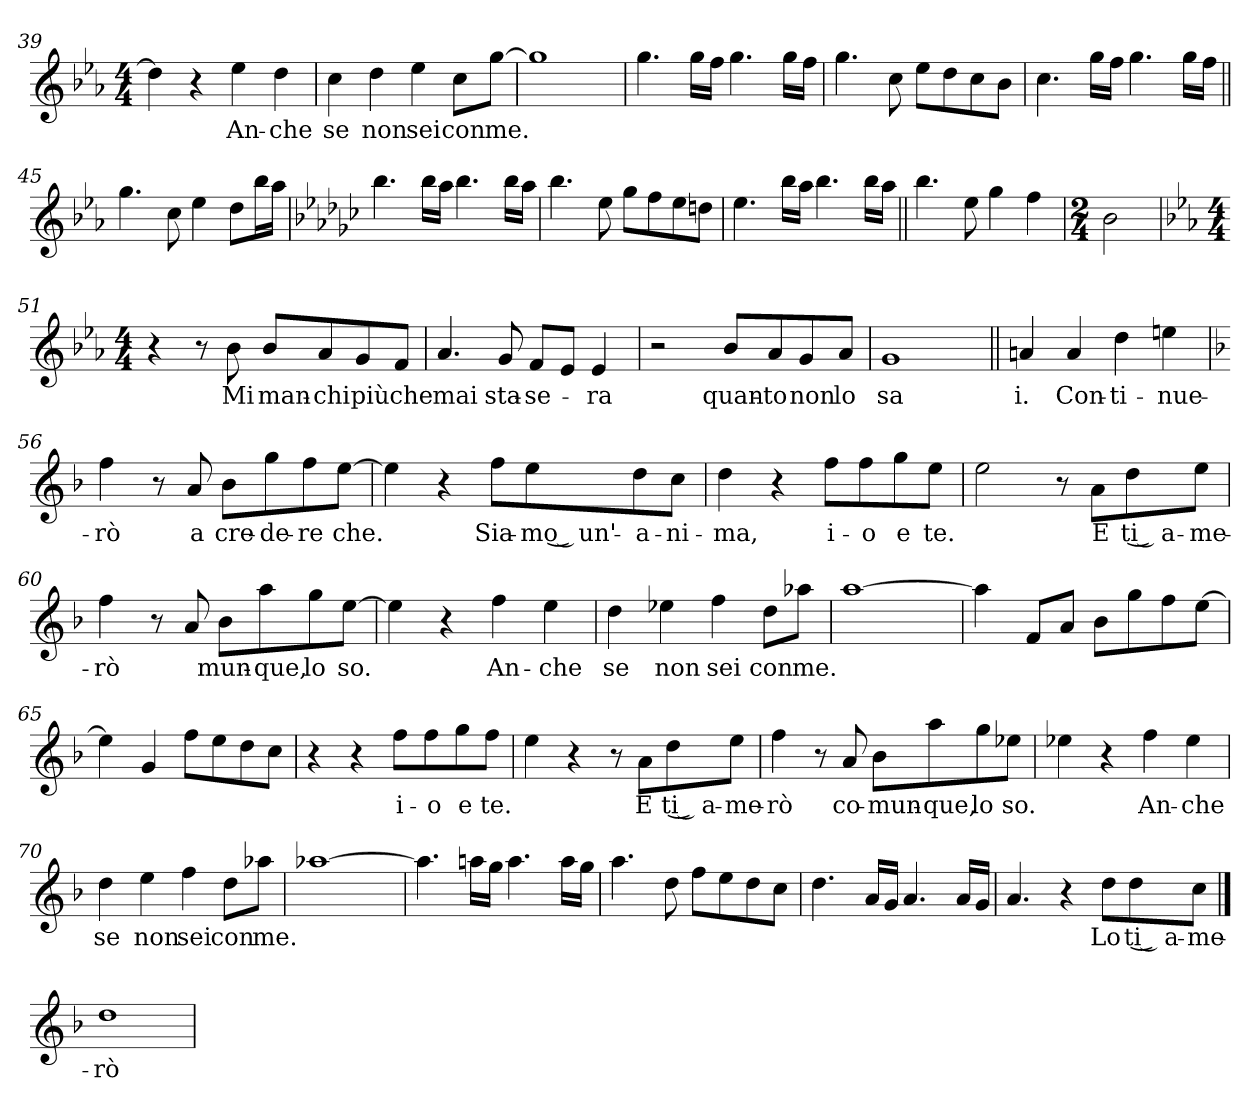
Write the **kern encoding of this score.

**kern	**text
*part1	*part1
*staff1	*staff1
*clefG2	*
*k[b-e-a-]	*
*E-:	*
*M4/4	*
=39	=39
4dd\]	.
4r	.
4ee-\	An-
4dd\	-che
=40	=40
4cc\	se
4dd\	non
4ee-\	sei
8cc\L	con
[8gg\J	me.
!!LO:LB:g=z
=41	=41
1gg]	.
=42	=42
4.gg\	.
16gg\LL	.
16ff\JJ	.
4.gg\	.
16gg\LL	.
16ff\JJ	.
=43	=43
4.gg\	.
8cc\	.
8ee-\L	.
8dd\	.
8cc\	.
8b-\J	.
=44	=44
4.cc\	.
16gg\LL	.
16ff\JJ	.
4.gg\	.
16gg\LL	.
16ff\JJ	.
!!LO:LB:g=z
=45||	=45||
4.gg\	.
8cc\	.
4ee-\	.
8dd\L	.
16bb-\L	.
16aa-\JJ	.
=46	=46
*k[b-e-a-d-g-c-]	*
*G-:	*
4.bb-\	.
16bb-\LL	.
16aa-\JJ	.
4.bb-\	.
16bb-\LL	.
16aa-\JJ	.
=47	=47
4.bb-\	.
8ee-\	.
8gg-\L	.
8ff\	.
8ee-\	.
8ddn\J	.
!!LO:LB:g=z
=48	=48
4.ee-\	.
16bb-\LL	.
16aa-\JJ	.
4.bb-\	.
16bb-\LL	.
16aa-\JJ	.
=49||	=49||
4.bb-\	.
8ee-\	.
4gg-\	.
4ff\	.
=50	=50
*M2/4	*
2b-\	.
=51	=51
*k[b-e-a-]	*
*E-:	*
*M4/4	*
4r	.
8r	.
8b-\	Mi
8b-/L	man-
8a-/	-chi
8g/	più
8f/J	che
!!LO:LB:g=z
=52	=52
4.a-/	mai
8g/	sta-
8f/L	se-
8e-/J	.
4e-/	-ra
=53	=53
2r	.
8b-/L	quan-
8a-/	-to
8g/	non
8a-/J	lo
=54	=54
1g	sa
=55||	=55||
4an/	i.
4a/	Con-
4dd\	-ti-
4een\	-nue-
!!LO:PB:g=z
=56	=56
*k[b-]	*
*F:	*
4ff\	-rò
8r	.
8a/	a
8b-\L	cre-
8gg\	-de-
8ff\	-re
[8ee\J	che.
=57	=57
4ee\]	.
4r	.
8ff\L	Sia-
8ee\	-mo͜ un'-
8dd\	-a-
8cc\J	-ni-
=58	=58
4dd\	-ma,
4r	.
8ff\L	i-
8ff\	-o
8gg\	e
8ee\J	te.
!!LO:LB:g=z
=59	=59
2ee\	.
8r	.
8a\L	E
8dd\	ti͜ a-
8ee\J	-me-
=60	=60
4ff\	-rò
8r	.
8a/	.
8b-\L	-mun-
8aa\	-que,
8gg\	lo
[8ee\J	so.
=61	=61
4ee\]	.
4r	.
4ff\	An-
4ee\	-che
!!LO:LB:g=z
=62	=62
4dd\	se
4ee-X\	non
4ff\	sei
8dd\L	con
8aa-X\J	me.
=63	=63
[1aa	.
=64	=64
4aa\]	.
8f/L	.
8a/J	.
8b-\L	.
8gg\	.
8ff\	.
[8ee\J	.
=65	=65
4ee\]	.
4g/	.
8ff\L	.
8ee\	.
8dd\	.
8cc\J	.
!!LO:LB:g=z
=66	=66
4r	.
4r	.
8ff\L	i-
8ff\	-o
8gg\	e
8ff\J	te.
=67	=67
4ee\	.
4r	.
8r	.
8a\L	E
8dd\	ti͜ a-
8ee\J	-me-
=68	=68
4ff\	-rò
8r	.
8a/	co-
8b-\L	-mun-
8aa\	-que,
8gg\	lo
8ee-X\J	so.
!!LO:LB:g=z
=69	=69
4ee-X\	.
4r	.
4ff\	An-
4ee-\	-che
=70	=70
4dd\	se
4ee\	non
4ff\	sei
8dd\L	con
8aa-X\J	me.
=71	=71
[1aa-X	.
=72	=72
4.aa-\]	.
16aan\LL	.
16gg\JJ	.
4.aa\	.
16aa\LL	.
16gg\JJ	.
!!LO:LB:g=z
=73	=73
4.aa\	.
8dd\	.
8ff\L	.
8ee\	.
8dd\	.
8cc\J	.
=74	=74
4.dd\	.
16a/LL	.
16g/JJ	.
4.a/	.
16a/LL	.
16g/JJ	.
=75	=75
4.a/	.
4r	.
8dd\L	Lo
8dd\	ti͜ a-
8cc\J	-me-
==76	==76
1dd	-rò
=	=
*-	*-
